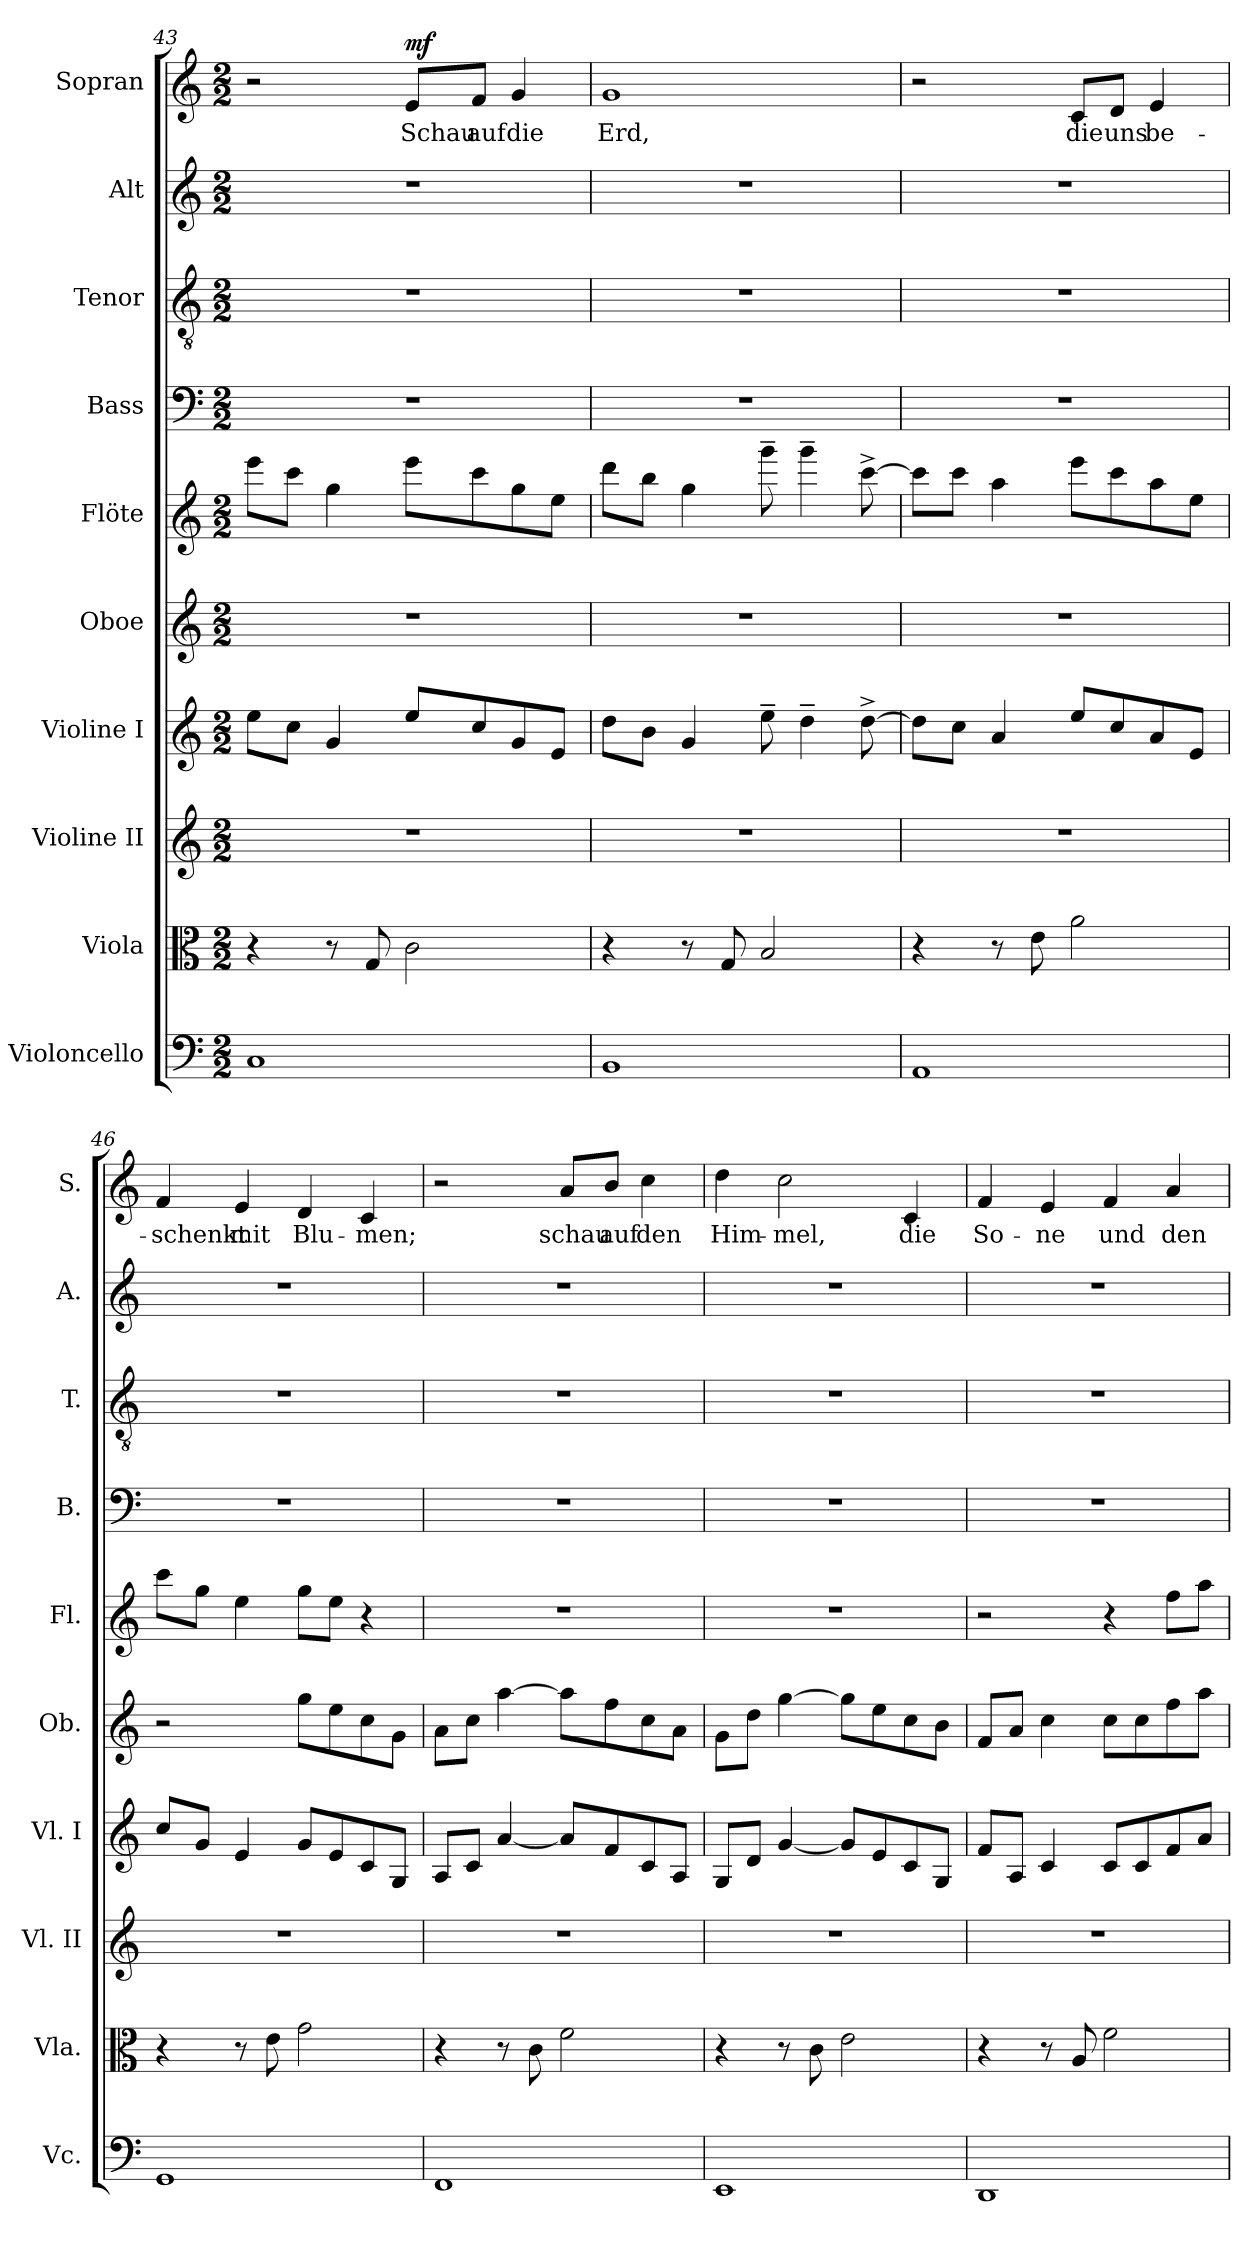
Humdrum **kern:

**kern	**kern	**kern	**kern	**kern	**kern	**kern	**kern	**kern	**kern	**text	**dynam
*part10	*part9	*part8	*part7	*part6	*part5	*part4	*part3	*part2	*part1	*part1	*part1
*staff10	*staff9	*staff8	*staff7	*staff6	*staff5	*staff4	*staff3	*staff2	*staff1	*staff1	*staff1
*I"Violoncello	*I"Viola	*I"Violine II	*I"Violine I	*I"Oboe	*I"Flöte	*I"Bass	*I"Tenor	*I"Alt	*I"Sopran	*	*
*I'Vc.	*I'Vla.	*I'Vl. II	*I'Vl. I	*I'Ob.	*I'Fl.	*I'B.	*I'T.	*I'A.	*I'S.	*	*
*clefF4	*clefC3	*clefG2	*clefG2	*clefG2	*clefG2	*clefF4	*clefGv2	*clefG2	*clefG2	*	*
*	*	*	*	*	*	*	*ITrd7c12	*	*	*	*
*k[]	*k[]	*k[]	*k[]	*k[]	*k[]	*k[]	*k[]	*k[]	*k[]	*	*
*M2/2	*M2/2	*M2/2	*M2/2	*M2/2	*M2/2	*M2/2	*M2/2	*M2/2	*M2/2	*	*
=43	=43	=43	=43	=43	=43	=43	=43	=43	=43	=43	=43
1C	4r	1r	8ee\L	1r	8eee\L	1r	1r	1r	2r	.	.
.	.	.	8cc\J	.	8ccc\J	.	.	.	.	.	.
.	8r	.	4g/	.	4gg\	.	.	.	.	.	.
.	8G/	.	.	.	.	.	.	.	.	.	.
!	!	!	!	!	!	!	!	!	!	!LO:LY:b	!LO:DY:b
.	2c\	.	8ee/L	.	8eee\L	.	.	.	8e/L	Schau	mf
!	!	!	!	!	!	!	!	!	!	!LO:LY:b	!
.	.	.	8cc/	.	8ccc\	.	.	.	8f/J	auf	.
!	!	!	!	!	!	!	!	!	!	!LO:LY:b	!
.	.	.	8g/	.	8gg\	.	.	.	4g/	die	.
.	.	.	8e/J	.	8ee\J	.	.	.	.	.	.
=44	=44	=44	=44	=44	=44	=44	=44	=44	=44	=44	=44
!	!	!	!	!	!	!	!	!	!	!LO:LY:b	!
1BB	4r	1r	8dd\L	1r	8ddd\L	1r	1r	1r	1g	Erd,	.
.	.	.	8b\J	.	8bb\J	.	.	.	.	.	.
.	8r	.	4g/	.	4gg\	.	.	.	.	.	.
.	8G/	.	.	.	.	.	.	.	.	.	.
.	2B/	.	8ee~\	.	8ggg~\	.	.	.	.	.	.
.	.	.	4dd~\	.	4ggg~\	.	.	.	.	.	.
.	.	.	[8dd^\	.	[8ccc^\	.	.	.	.	.	.
=45	=45	=45	=45	=45	=45	=45	=45	=45	=45	=45	=45
1AA	4r	1r	8dd\L]	1r	8ccc\L]	1r	1r	1r	2r	.	.
.	.	.	8cc\J	.	8ccc\J	.	.	.	.	.	.
.	8r	.	4a/	.	4aa\	.	.	.	.	.	.
.	8e\	.	.	.	.	.	.	.	.	.	.
!	!	!	!	!	!	!	!	!	!	!LO:LY:b	!
.	2a\	.	8ee/L	.	8eee\L	.	.	.	8c/L	die	.
!	!	!	!	!	!	!	!	!	!	!LO:LY:b	!
.	.	.	8cc/	.	8ccc\	.	.	.	8d/J	uns	.
!	!	!	!	!	!	!	!	!	!	!LO:LY:b	!
.	.	.	8a/	.	8aa\	.	.	.	4e/	be-	.
.	.	.	8e/J	.	8ee\J	.	.	.	.	.	.
=46	=46	=46	=46	=46	=46	=46	=46	=46	=46	=46	=46
!	!	!	!	!	!	!	!	!	!	!LO:LY:b	!
1GG	4r	1r	8cc/L	2r	8ccc\L	1r	1r	1r	4f/	-schenkt	.
.	.	.	8g/J	.	8gg\J	.	.	.	.	.	.
!	!	!	!	!	!	!	!	!	!	!LO:LY:b	!
.	8r	.	4e/	.	4ee\	.	.	.	4e/	mit	.
.	8e\	.	.	.	.	.	.	.	.	.	.
!	!	!	!	!	!	!	!	!	!	!LO:LY:b	!
.	2g\	.	8g/L	8gg\L	8gg\L	.	.	.	4d/	Blu-	.
.	.	.	8e/	8ee\	8ee\J	.	.	.	.	.	.
!	!	!	!	!	!	!	!	!	!	!LO:LY:b	!
.	.	.	8c/	8cc\	4r	.	.	.	4c/	-men;	.
.	.	.	8G/J	8g\J	.	.	.	.	.	.	.
=47	=47	=47	=47	=47	=47	=47	=47	=47	=47	=47	=47
1FF	4r	1r	8A/L	8a\L	1r	1r	1r	1r	2r	.	.
.	.	.	8c/J	8cc\J	.	.	.	.	.	.	.
.	8r	.	[4a/	[4aa\	.	.	.	.	.	.	.
.	8c\	.	.	.	.	.	.	.	.	.	.
!	!	!	!	!	!	!	!	!	!	!LO:LY:b	!
.	2f\	.	8a/L]	8aa\L]	.	.	.	.	8a/L	schau	.
!	!	!	!	!	!	!	!	!	!	!LO:LY:b	!
.	.	.	8f/	8ff\	.	.	.	.	8b/J	auf	.
!	!	!	!	!	!	!	!	!	!	!LO:LY:b	!
.	.	.	8c/	8cc\	.	.	.	.	4cc\	den	.
.	.	.	8A/J	8a\J	.	.	.	.	.	.	.
=48	=48	=48	=48	=48	=48	=48	=48	=48	=48	=48	=48
!	!	!	!	!	!	!	!	!	!	!LO:LY:b	!
1EE	4r	1r	8G/L	8g\L	1r	1r	1r	1r	4dd\	Him-	.
.	.	.	8d/J	8dd\J	.	.	.	.	.	.	.
!	!	!	!	!	!	!	!	!	!	!LO:LY:b	!
.	8r	.	[4g/	[4gg\	.	.	.	.	2cc\	-mel,	.
.	8c\	.	.	.	.	.	.	.	.	.	.
.	2e\	.	8g/L]	8gg\L]	.	.	.	.	.	.	.
.	.	.	8e/	8ee\	.	.	.	.	.	.	.
!	!	!	!	!	!	!	!	!	!	!LO:LY:b	!
.	.	.	8c/	8cc\	.	.	.	.	4c/	die	.
.	.	.	8G/J	8b\J	.	.	.	.	.	.	.
!!LO:PB:g=z
=49	=49	=49	=49	=49	=49	=49	=49	=49	=49	=49	=49
!	!	!	!	!	!	!	!	!	!	!LO:LY:b	!
1DD	4r	1r	8f/L	8f/L	2r	1r	1r	1r	4f/	So-	.
.	.	.	8A/J	8a/J	.	.	.	.	.	.	.
!	!	!	!	!	!	!	!	!	!	!LO:LY:b	!
.	8r	.	4c/	4cc\	.	.	.	.	4e/	-ne	.
.	8A/	.	.	.	.	.	.	.	.	.	.
!	!	!	!	!	!	!	!	!	!	!LO:LY:b	!
.	2f\	.	8c/L	8cc\L	4r	.	.	.	4f/	und	.
.	.	.	8c/	8cc\	.	.	.	.	.	.	.
!	!	!	!	!	!	!	!	!	!	!LO:LY:b	!
.	.	.	8f/	8ff\	8ff\L	.	.	.	4a/	den	.
.	.	.	8a/J	8aa\J	8aa\J	.	.	.	.	.	.
=	=	=	=	=	=	=	=	=	=	=	=
*-	*-	*-	*-	*-	*-	*-	*-	*-	*-	*-	*-
